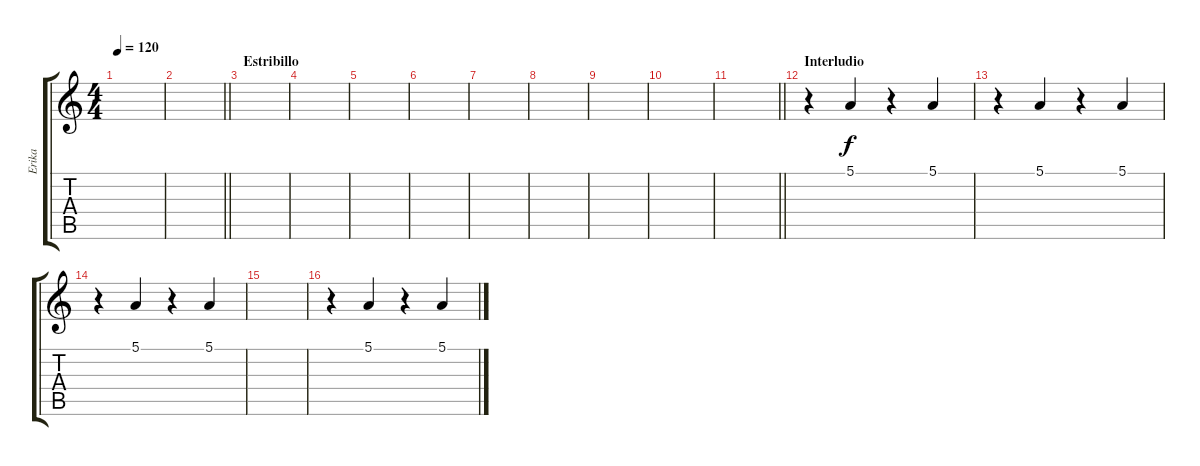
\track ("Erika" "Erika") {instrument acousticgrandpiano}
\staff {score tabs}
\tuning (E4 B3 G3 D3 A2 E2) {hide}
\ts (4 4)
\tempo 120
\clef g2
\ks c
|
\barLineRight lightlight
|
\section ("" "Estribillo")
|
|
|
|
|
|
|
|
\barLineRight lightlight
|
\section ("" "Interludio")
r.4 5.1.4 r.4 5.1.4 |
r.4 5.1.4 r.4 5.1.4 |
r.4 5.1.4 r.4 5.1.4 |
|
r.4 5.1.4 r.4 5.1.4
